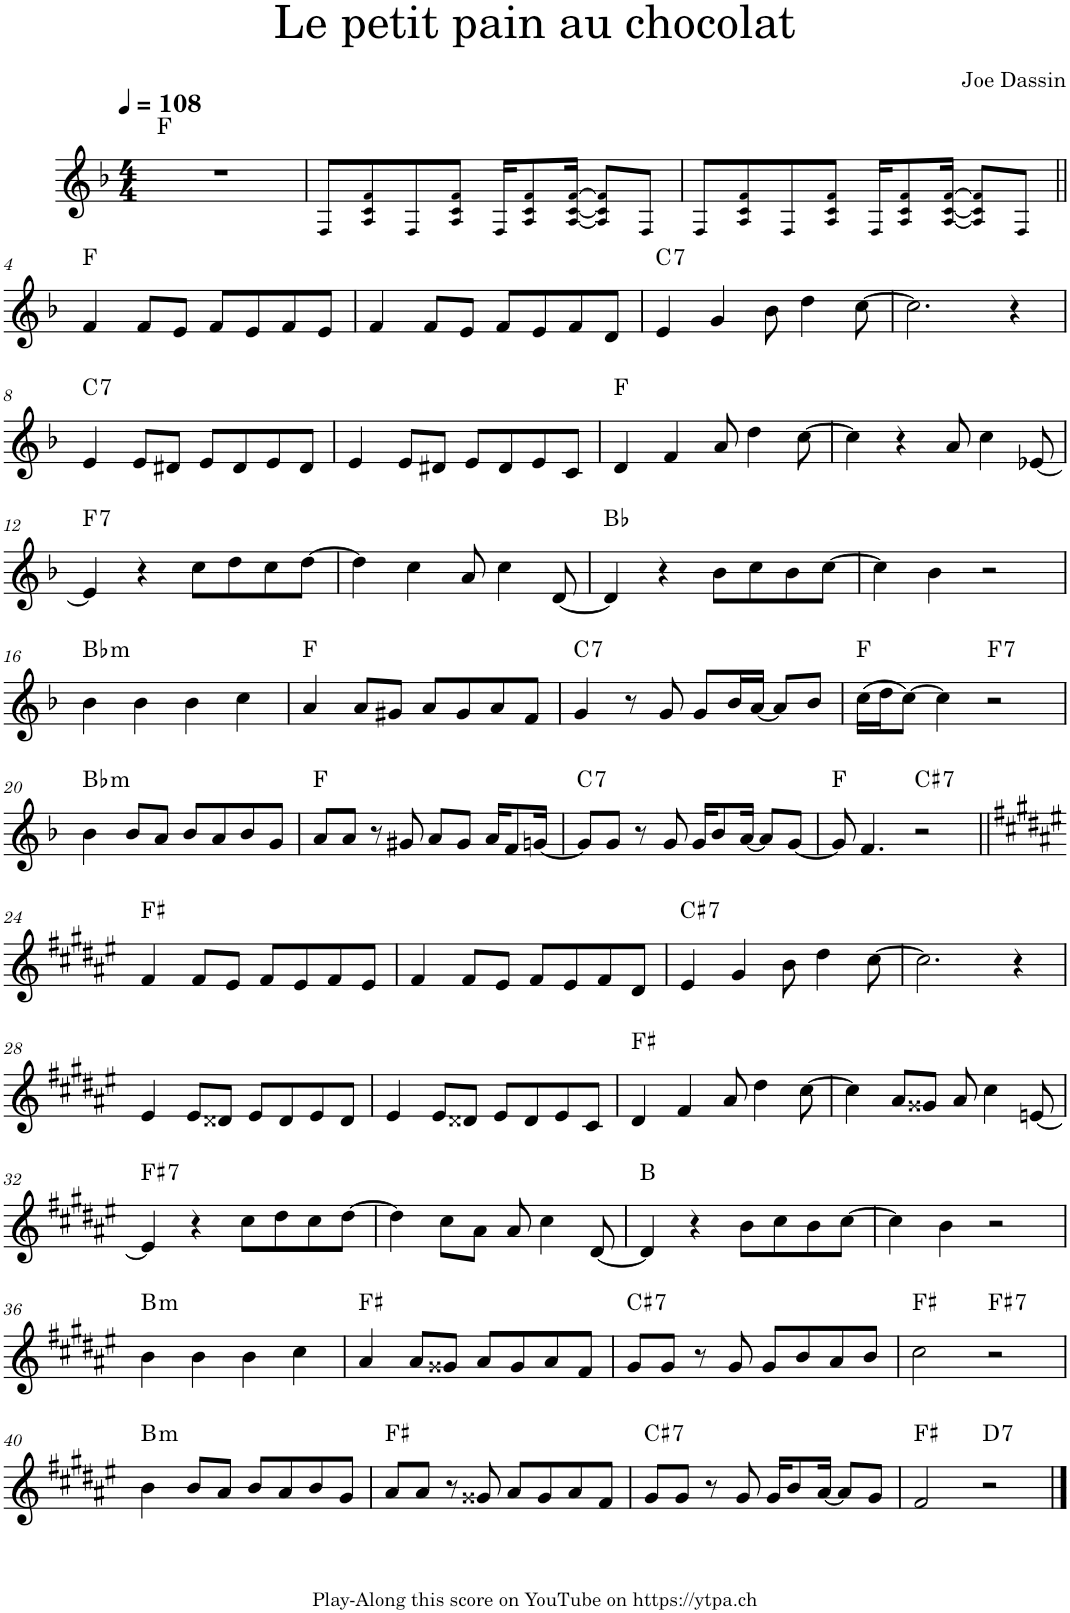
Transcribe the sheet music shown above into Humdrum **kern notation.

**kern	**harte
*part1	*part1
*staff1	*
*I"Piano	*
*I'Pno.	*
*clefG2	*
*k[b-]	*
*M4/4	*
*MM108	*
=1	=1
1r	F:maj
=2	=2
8F!/L	.
8A!/ 8c!/ 8f!/	.
8F!/	.
8A!/ 8c!/ 8f!/J	.
16F!/KL	.
8A!/ 8c!/ 8f!/	.
[16A!/ [16c!/ [16f!/Jk	.
8A!/] 8c!/] 8f!/]L	.
8F!/J	.
=3	=3
8F!/L	.
8A!/ 8c!/ 8f!/	.
8F!/	.
8A!/ 8c!/ 8f!/J	.
16F!/KL	.
8A!/ 8c!/ 8f!/	.
[16A!/ [16c!/ [16f!/Jk	.
8A!/] 8c!/] 8f!/]L	.
8F!/J	.
!!LO:LB:g=z
=4||	=4||
4f/	F:maj
8f/L	.
8e/J	.
8f/L	.
8e/	.
8f/	.
8e/J	.
=5	=5
4f/	.
8f/L	.
8e/J	.
8f/L	.
8e/	.
8f/	.
8d/J	.
=6	=6
!	!LO:H:kt=7
4e/	C:7
4g/	.
8b-\	.
4dd\	.
[8cc\	.
=7	=7
2.cc\]	.
4r	.
!!LO:LB:g=z
=8	=8
!	!LO:H:kt=7
4e/	C:7
8e/L	.
8d#X/J	.
8e/L	.
8d#/	.
8e/	.
8d#/J	.
=9	=9
4e/	.
8e/L	.
8d#X/J	.
8e/L	.
8d#/	.
8e/	.
8c/J	.
=10	=10
4d/	F:maj
4f/	.
8a/	.
4dd\	.
[8cc\	.
=11	=11
4cc\]	.
4r	.
8a/	.
4cc\	.
[8e-X/	.
!!LO:LB:g=z
=12	=12
!	!LO:H:kt=7
4e-/]	F:7
4r	.
8cc\L	.
8dd\	.
8cc\	.
[8dd\J	.
=13	=13
4dd\]	.
4cc\	.
8a/	.
4cc\	.
[8d/	.
=14	=14
4d/]	Bb:maj
4r	.
8b-\L	.
8cc\	.
8b-\	.
[8cc\J	.
=15	=15
4cc\]	.
4b-\	.
2r	.
!!LO:LB:g=z
=16	=16
!	!LO:H:kt=m
4b-\	Bb:min
4b-\	.
4b-\	.
4cc\	.
=17	=17
4a/	F:maj
8a/L	.
8g#X/J	.
8a/L	.
8g#/	.
8a/	.
8f/J	.
=18	=18
!	!LO:H:kt=7
4g/	C:7
8r	.
8g/	.
8g/L	.
16b-/L	.
[16a/JJ	.
8a/L]	.
8b-/J	.
=19	=19
(16cc\LL	F:maj
16dd\J	.
[8cc\J)	.
4cc\]	.
!	!LO:H:kt=7
2r	F:7
!!LO:LB:g=z
=20	=20
!	!LO:H:kt=m
4b-\	Bb:min
8b-/L	.
8a/J	.
8b-/L	.
8a/	.
8b-/	.
8g/J	.
=21	=21
8a/L	F:maj
8a/J	.
8r	.
8g#X/	.
8a/L	.
8g#/J	.
16a/KL	.
8f/	.
[16gn/Jk	.
=22	=22
!	!LO:H:kt=7
8g/L]	C:7
8g/J	.
8r	.
8g/	.
16g/KL	.
8b-/	.
[16a/Jk	.
8a/L]	.
[8g/J	.
=23	=23
8g/]	F:maj
4.f/	.
!	!LO:H:kt=7
2r	C#:7
!!LO:LB:g=z
=24||	=24||
*k[f#c#g#d#a#e#]	*
4f#/	F#:maj
8f#/L	.
8e#/J	.
8f#/L	.
8e#/	.
8f#/	.
8e#/J	.
=25	=25
4f#/	.
8f#/L	.
8e#/J	.
8f#/L	.
8e#/	.
8f#/	.
8d#/J	.
=26	=26
!	!LO:H:kt=7
4e#/	C#:7
4g#/	.
8b\	.
4dd#\	.
[8cc#\	.
=27	=27
2.cc#\]	.
4r	.
!!LO:LB:g=z
=28	=28
4e#/	.
8e#/L	.
8d##X/J	.
8e#/L	.
8d##/	.
8e#/	.
8d##/J	.
=29	=29
4e#/	.
8e#/L	.
8d##X/J	.
8e#/L	.
8d##/	.
8e#/	.
8c#/J	.
=30	=30
4d#/	F#:maj
4f#/	.
8a#/	.
4dd#\	.
[8cc#\	.
=31	=31
4cc#\]	.
8a#/L	.
8g##X/J	.
8a#/	.
4cc#\	.
[8en/	.
!!LO:LB:g=z
=32	=32
!	!LO:H:kt=7
4e/]	F#:7
4r	.
8cc#\L	.
8dd#\	.
8cc#\	.
[8dd#\J	.
=33	=33
4dd#\]	.
8cc#\L	.
8a#\J	.
8a#/	.
4cc#\	.
[8d#/	.
=34	=34
4d#/]	B:maj
4r	.
8b\L	.
8cc#\	.
8b\	.
[8cc#\J	.
=35	=35
4cc#\]	.
4b\	.
2r	.
!!LO:LB:g=z
=36	=36
!	!LO:H:kt=m
4b\	B:min
4b\	.
4b\	.
4cc#\	.
=37	=37
4a#/	F#:maj
8a#/L	.
8g##X/J	.
8a#/L	.
8g##/	.
8a#/	.
8f#/J	.
=38	=38
!	!LO:H:kt=7
8g#/L	C#:7
8g#/J	.
8r	.
8g#/	.
8g#/L	.
8b/	.
8a#/	.
8b/J	.
=39	=39
2cc#\	F#:maj
!	!LO:H:kt=7
2r	F#:7
!!LO:LB:g=z
=40	=40
!	!LO:H:kt=m
4b\	B:min
8b/L	.
8a#/J	.
8b/L	.
8a#/	.
8b/	.
8g#/J	.
=41	=41
8a#/L	F#:maj
8a#/J	.
8r	.
8g##X/	.
8a#/L	.
8g##/	.
8a#/	.
8f#/J	.
=42	=42
!	!LO:H:kt=7
8g#/L	C#:7
8g#/J	.
8r	.
8g#/	.
16g#/KL	.
8b/	.
[16a#/Jk	.
8a#/L]	.
8g#/J	.
=43	=43
2f#/	F#:maj
!	!LO:H:kt=7
2r	D:7
==	==
*-	*-
